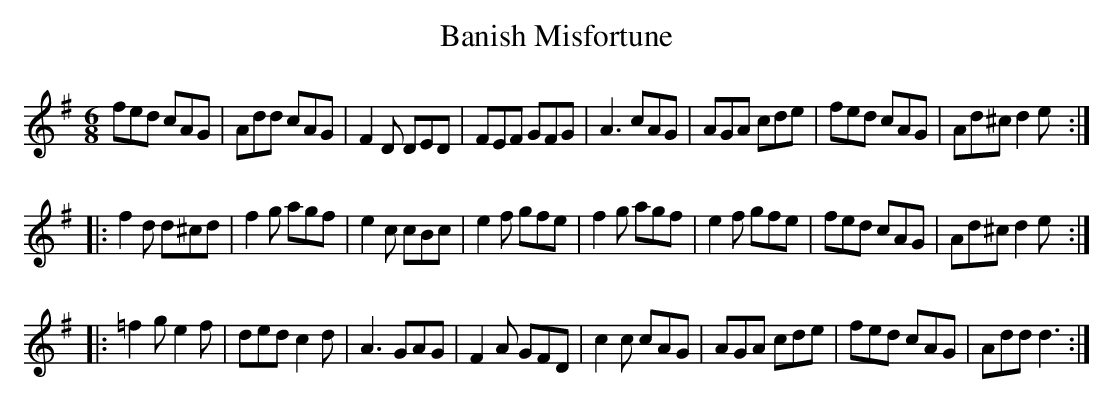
X:1
T:Banish Misfortune
M:6/8
L:1/8
K:DMix
fed cAG|Add cAG|F2 D DED|FEF GFG|\
A3 cAG|AGA cde|fed cAG|Ad^c d2 e :|
|: f2 d d^cd|f2 g agf|e2 c cBc|e2 f gfe|\
f2 g agf|e2 f gfe|fed cAG|Ad^c d2 e :|
|:=f2 g e2 f|ded c2 d|A3 GAG| F2 A GFD|\
c2 c cAG|AGA cde|fed cAG|Add d3 :|
